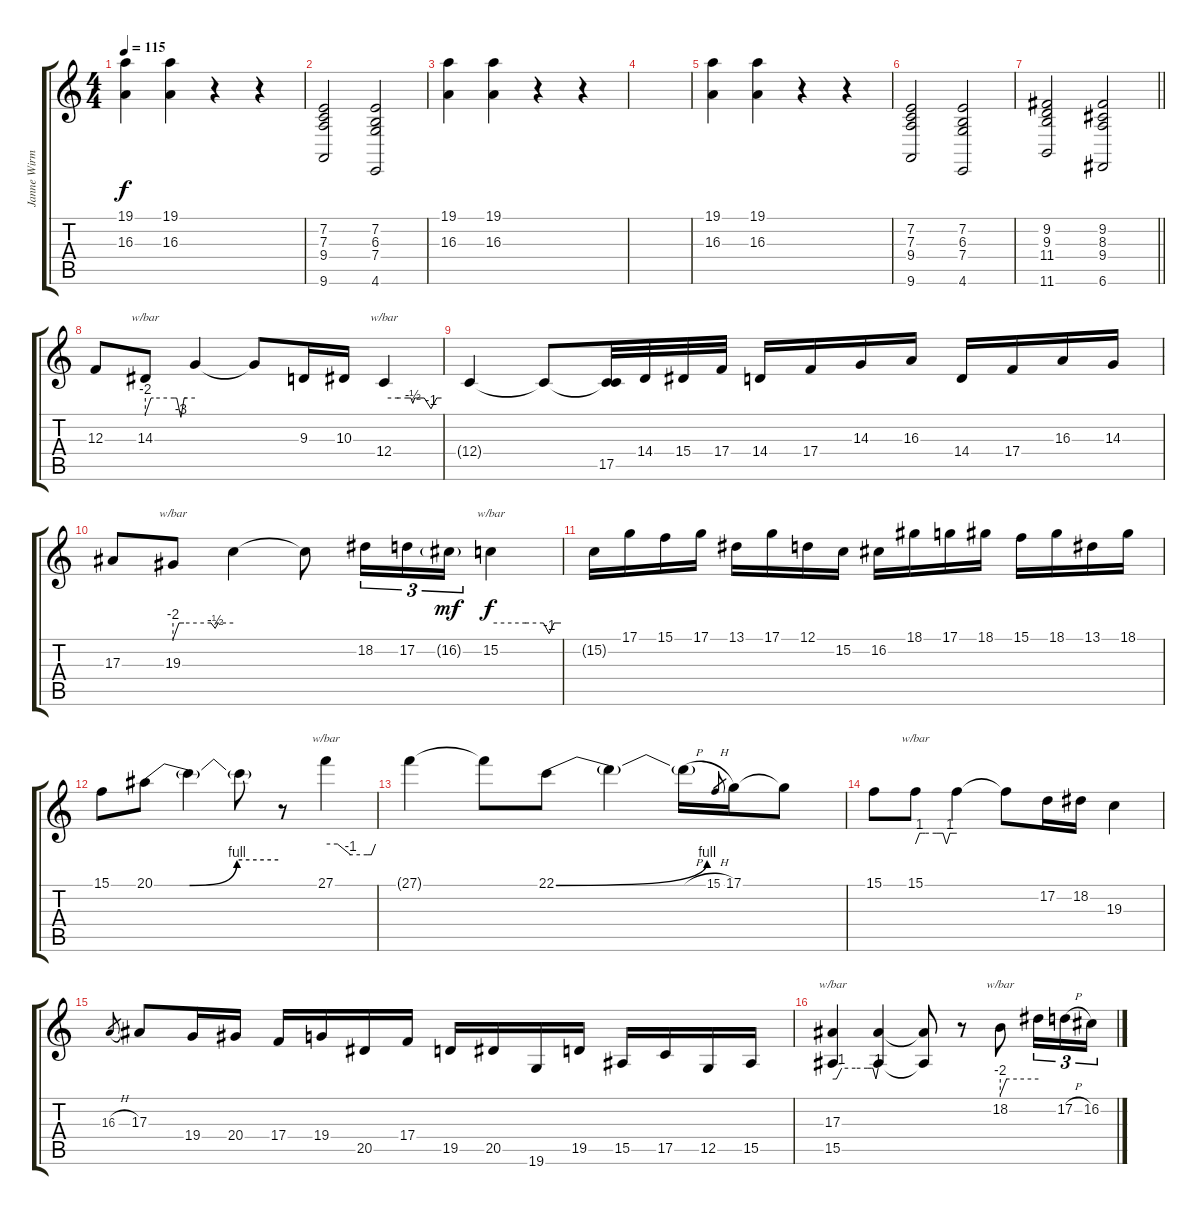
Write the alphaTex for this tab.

\track ("Janne Wirman" "Janne Wirm") {instrument lead2sawtooth}
\staff {score tabs}
\tuning (D4 A3 F3 C3 G2 C2) {hide}
\ts (4 4)
\tempo 115
\clef g2
\ks c
(19.1 16.3).4{dy f volume 9 instrument choiraahs} (19.1 16.3).4 r.4 r.4 |
(7.2 7.3 9.4 9.6).2{instrument choiraahs} (7.2 6.3 7.4 4.6).2 |
(19.1 16.3).4{volume 9 instrument choiraahs} (19.1 16.3).4 r.4 r.4 |
|
(19.1 16.3).4{volume 9 instrument choiraahs} (19.1 16.3).4 r.4 r.4 |
(7.2 7.3 9.4 9.6).2{instrument choiraahs} (7.2 6.3 7.4 4.6).2 |
\barLineRight lightlight
(9.2 9.3 11.4 11.6).2 (9.2 8.3 9.4 6.6).2 |
12.3.8{volume 16 balance 10 instrument lead2sawtooth} 14.3.8{tbe (custom default 0 -8 7 0 10 0 35 0 38 0 43 -12 47 0 50 0 60 0)} 14.3{t}.4 14.3{t}.8 9.3.16 10.3.16 12.4.4{tbe (custom default 0 0 15 0 25 0 28 0 30 -2 32 0 35 0 42 0 49 -4 55 0 60 0)} |
12.4{t}.4 12.4{t}.8 (12.4{t} 17.5).32 14.4.32 15.4.32 17.4.32 14.4.16 17.4.16 14.3.16 16.3.16 14.4.16 17.4.16 16.3.16 14.3.16 |
17.3.8 19.3.8{tbe (custom default 0 -8 6 0 11 0 38 0 42 -2 45 0 60 0)} 19.3{t}.4 19.3{t}.8 18.2.16{tu (3 2)} 17.2.16{tu (3 2)} 16.2{g}.16{tu (3 2) dy mf} 15.2.4{tbe (custom default 0 0 30 0 45 0 50 -4 54 0 60 0) dy f} |
15.2{t}.16 17.1.16 15.1.16 17.1.16 13.1.16 17.1.16 12.1.16 15.2.16 16.2.16 18.1.16 17.1.16 18.1.16 15.1.16 18.1.16 13.1.16 18.1.16 |
15.1.8 20.1{be (custom 0 0 17 0 40 4 60 4)}.8 20.1{t}.4 20.1{t}.8 r.8 27.1.4{tbe (custom default 0 0 14 0 30 -4 50 -4 55 -4 60 0)} |
27.1{t}.4 27.1{t}.8 22.1{be (bend 0 0 60 4)}.8 22.1{t}.4 22.1{h t}.16 15.1{h}.8{gr} 17.1.16 17.1{t}.8 |
15.1.8 15.1.8{tbe (custom default 0 0 6 4 10 4 14 4 30 4 40 4 45 0 50 4 60 4)} 15.1{t}.4 15.1{t}.8 17.2.16 18.2.16 19.3.4 |
16.3{h}.8{gr} 17.3.8 19.4.16 20.4.16 17.4.16 19.4.16 20.5.16 17.4.16 19.5.16 20.5.16 19.6.16 19.5.16 15.5.16 17.5.16 12.5.16 15.5.16 |
(17.3 15.5).4{tbe (custom default 0 0 3 0 5 0 12 4 30 4 46 4 51 4 53 4 57 0 60 4)} (17.3{t} 15.5{t}).4 (17.3{t} 15.5{t}).8 r.8 18.2.8{tbe (custom default 0 -8 10 0 60 0)} 18.2{t}.16{tu (3 2)} 17.2{h}.16{tu (3 2)} 16.2.16{tu (3 2)}
